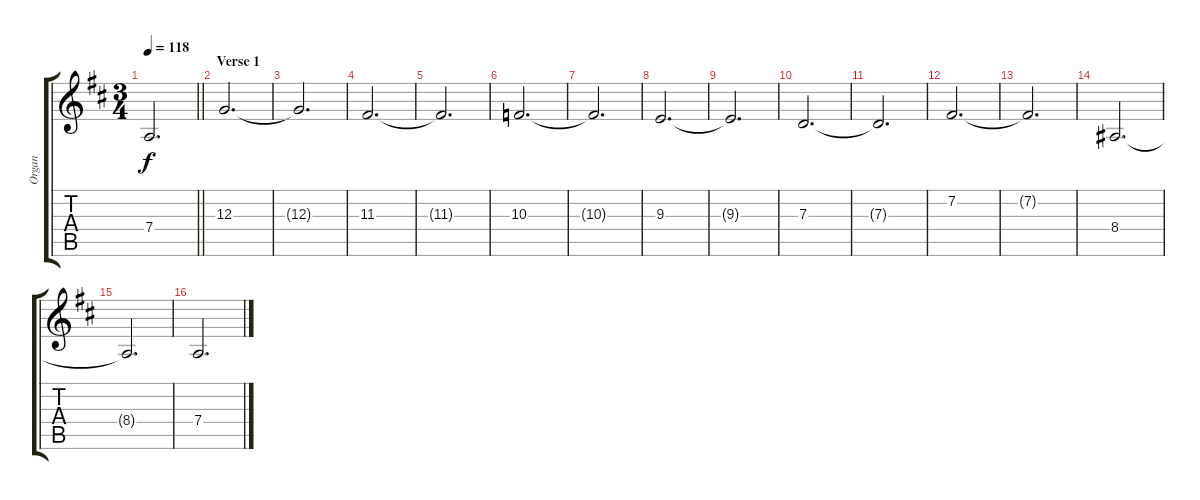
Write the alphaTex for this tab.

\track ("Organ" "Organ") {instrument rockorgan}
\staff {score tabs}
\tuning (E4 B3 G3 D3 A2 E2) {hide}
\ts (3 4)
\tempo 118
\clef g2
\barLineRight lightlight
\ks d
7.4{t}.2{d dy f} |
\section ("" "Verse 1")
12.3.2{d} |
12.3{t}.2{d} |
11.3.2{d} |
11.3{t}.2{d} |
10.3.2{d} |
10.3{t}.2{d} |
9.3.2{d} |
9.3{t}.2{d} |
7.3.2{d} |
7.3{t}.2{d} |
7.2.2{d} |
7.2{t}.2{d} |
8.4.2{d} |
8.4{t}.2{d} |
7.4.2{d}
